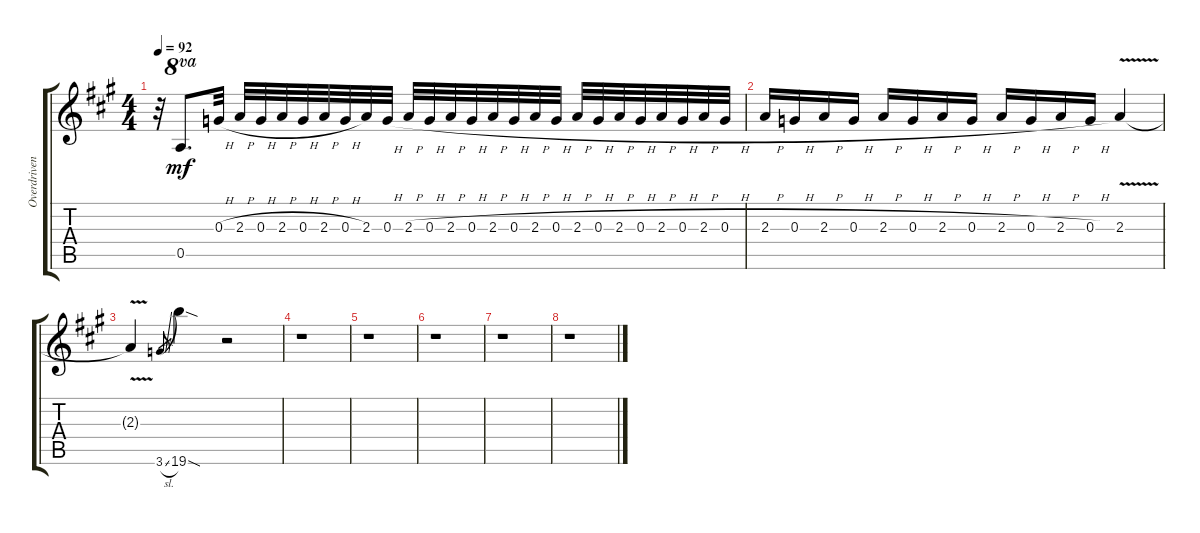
\track ("Overdriven Gtr. (Johnny Winter)" "Overdriven") {instrument overdrivenguitar}
\staff {score tabs}
\tuning (E4 B3 G3 D4 A3 E3) {hide}
\ts (4 4)
\tempo 92
\clef g2
\ks a
r.32{dy mf} 0.5.8{d ot 8va} 0.3{h}.32 2.3{h}.32 0.3{h}.32 2.3{h}.32 0.3{h}.32 2.3{h}.32 0.3{h}.32 2.3.32 0.3{h}.32 2.3{h}.32 0.3{h}.32 2.3{h}.32 0.3{h}.32 2.3{h}.32 0.3{h}.32 2.3{h}.32 0.3{h}.32 2.3{h}.32 0.3{h}.32 2.3{h}.32 0.3{h}.32 2.3{h}.32 0.3{h}.32 2.3{h}.32 0.3{h}.32 |
2.3{h}.16 0.3{h}.16 2.3{h}.16 0.3{h}.16 2.3{h}.16 0.3{h}.16 2.3{h}.16 0.3{h}.16 2.3{h}.16 0.3{h}.16 2.3{h}.16 0.3{h}.16 2.3{v}.4 |
2.3{v t}.4 3.6{sl}.8{gr} 19.6{sod}.4 r.2 |
r.1 |
r.1 |
r.1 |
r.1 |
r.1
